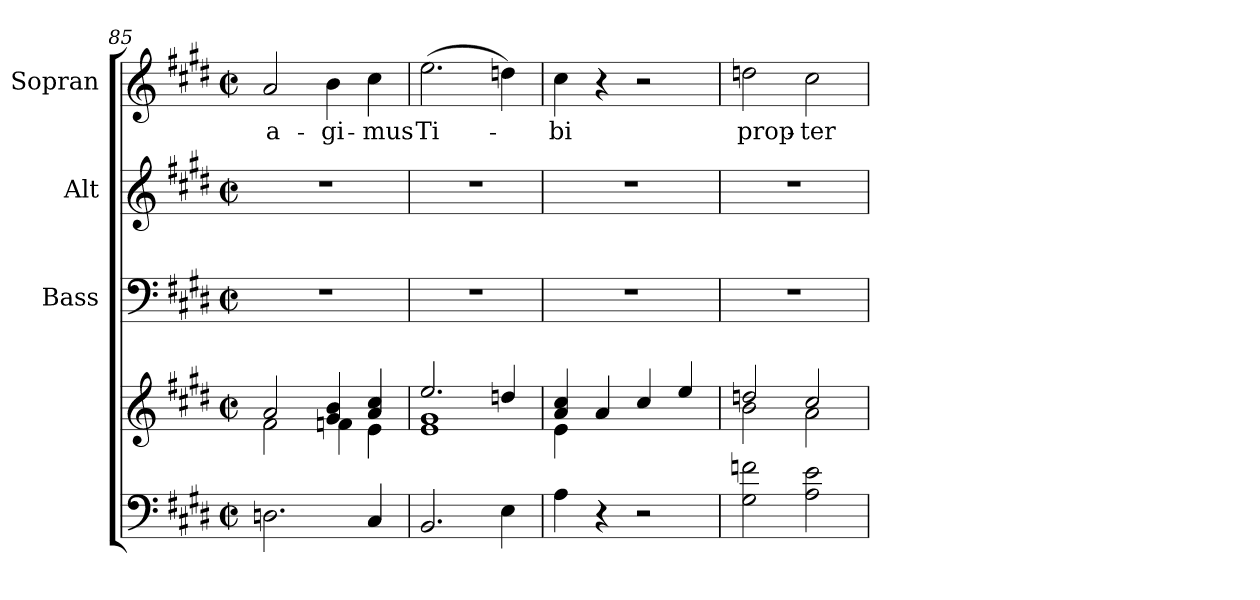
**kern	**kern	**kern	**kern	**kern	**text
*part4	*part4	*part3	*part2	*part1	*part1
*staff5	*staff4	*staff3	*staff2	*staff1	*staff1
*	*	*I"Bass	*I"Alt	*I"Sopran	*
*	*	*I'B.	*I'A.	*I'S.	*
*clefF4	*clefG2	*clefF4	*clefG2	*clefG2	*
*k[f#c#g#d#]	*k[f#c#g#d#]	*k[f#c#g#d#]	*k[f#c#g#d#]	*k[f#c#g#d#]	*
*E:	*E:	*E:	*E:	*E:	*
*M2/2	*M2/2	*M2/2	*M2/2	*M2/2	*
*met(c|)	*met(c|)	*met(c|)	*met(c|)	*met(c|)	*
=85	=85	=85	=85	=85	=85
*	*^	*	*	*	*
!	!	!	!	!	!	!LO:LY:b
2.Dn\	2a/	2f#\	1r	1r	2a/	a-
!	!	!	!	!	!	!LO:LY:b
.	4g#/ 4b/	4fn\	.	.	4b\	-gi-
!	!	!	!	!	!	!LO:LY:b
4C#/	4a/ 4cc#/	4e\	.	.	4cc#\	-mus
=86	=86	=86	=86	=86	=86	=86
!	!	!	!	!	!	!LO:LY:b
2.BB/	2.ee/	1e 1g#	1r	1r	(>2.ee\	Ti-
4E\	4ddn/	.	.	.	4ddn\)	.
=87	=87	=87	=87	=87	=87	=87
!	!	!	!	!	!	!LO:LY:b
4A\	4a/ 4cc#/	4e\	1r	1r	4cc#\	-bi
4r	4a/	2.ryy	.	.	4r	.
2r	4cc#/	.	.	.	2r	.
.	4ee/	.	.	.	.	.
=88	=88	=88	=88	=88	=88	=88
!	!	!	!	!	!	!LO:LY:b
2G#\ 2fn\	2ddn/	2b\	1r	1r	2ddn\	prop-
!	!	!	!	!	!	!LO:LY:b
2A\ 2e\	2cc#/	2a\	.	.	2cc#\	-ter
*	*v	*v	*	*	*	*
=	=	=	=	=	=
*-	*-	*-	*-	*-	*-
